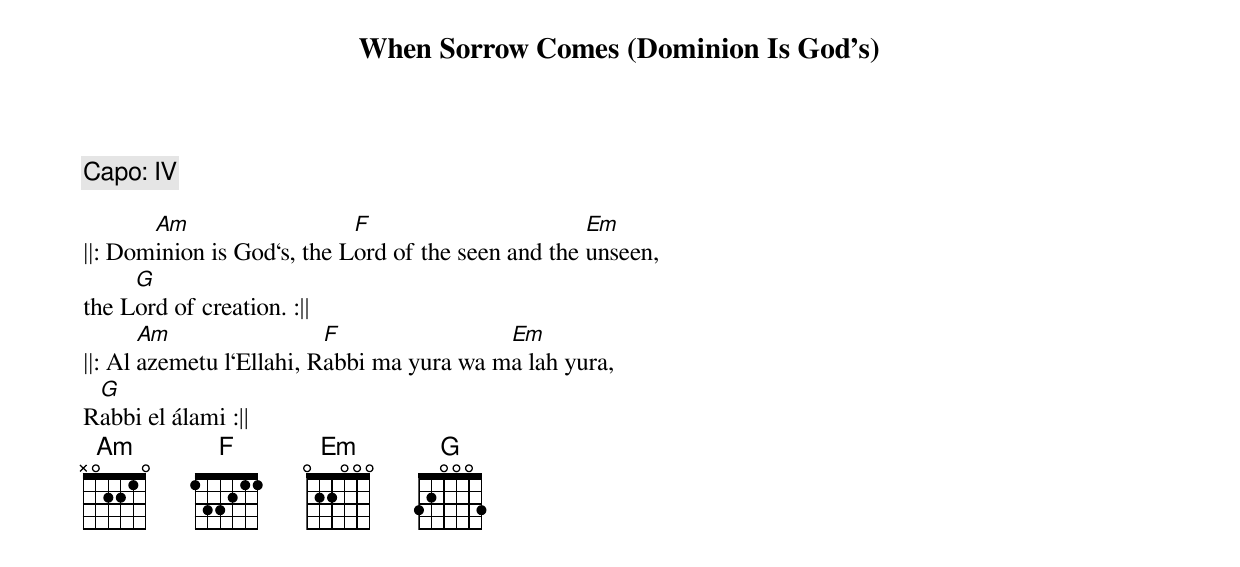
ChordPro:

{title: When Sorrow Comes (Dominion Is God's)}
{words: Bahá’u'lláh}
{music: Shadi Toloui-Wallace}
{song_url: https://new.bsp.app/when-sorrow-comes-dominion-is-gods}
{c: Capo: IV}

||: Dom[Am]inion is God‘s, the L[F]ord of the seen and the [Em]unseen,
the L[G]ord of creation. :||
||: Al [Am]azemetu l‘Ellahi, R[F]abbi ma yura wa m[Em]a lah yura,
R[G]abbi el álami :||
